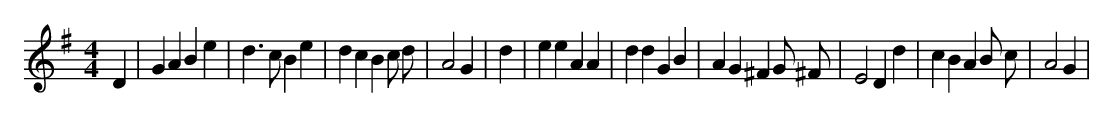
X:1
M:4/4
L:1/8
K:G
D2 | G2 A2 B2 e2 | d3 c B2 e2 | d2 c2 B2 c d | A4 G2 | d2 | e2 e2 A2 A2 | d2 d2 G2 B2 | A2 G2 ^F2 G ^F | E4 D2 d2 | c2 B2 A2 B c | A4 G2 |
